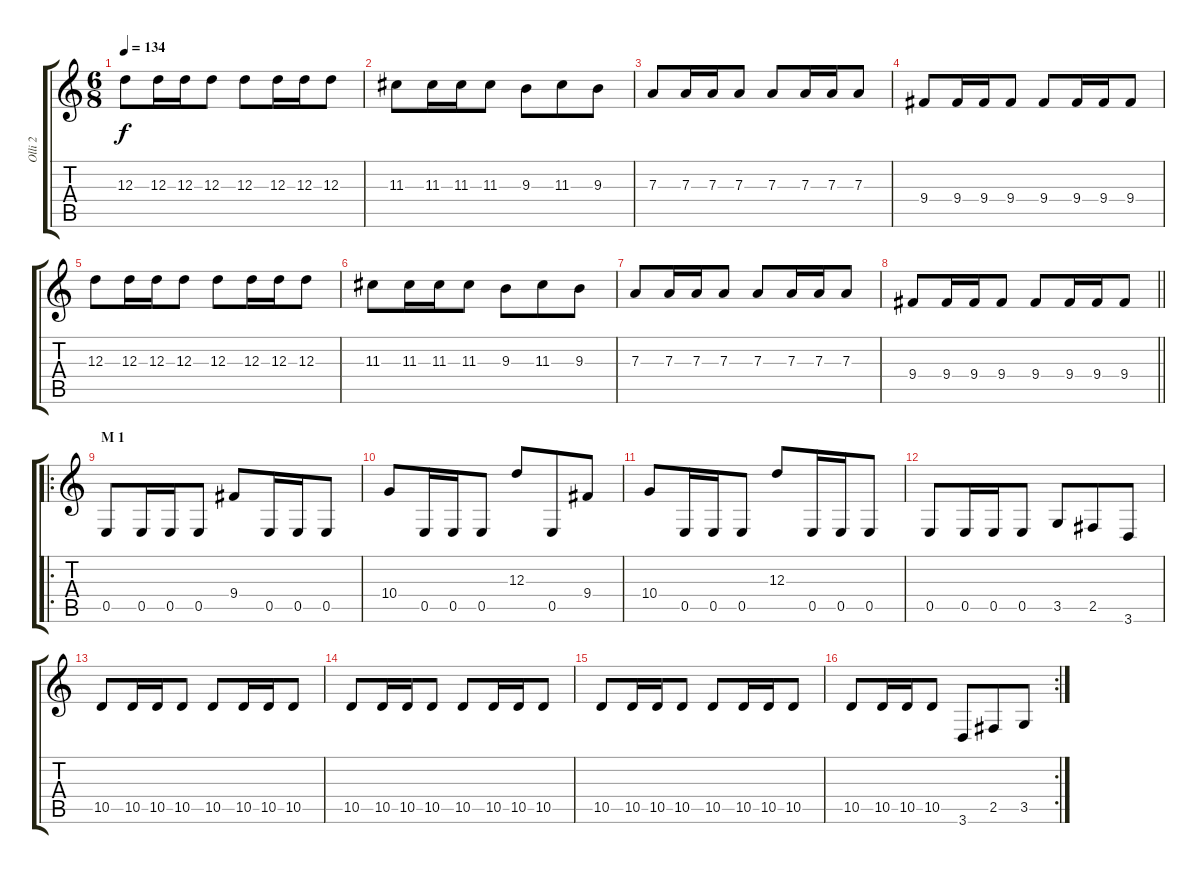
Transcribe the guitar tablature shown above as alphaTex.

\track ("Olli 2" "Olli 2") {instrument distortionguitar}
\staff {score tabs}
\tuning (B3 Gb3 D3 A2 E2 B1) {hide}
\ts (6 8)
\tempo 134
\clef g2
\ks c
12.3.8{dy f} 12.3.16 12.3.16 12.3.8 12.3.8 12.3.16 12.3.16 12.3.8 |
11.3.8 11.3.16 11.3.16 11.3.8 9.3.8 11.3.8 9.3.8 |
7.3.8 7.3.16 7.3.16 7.3.8 7.3.8 7.3.16 7.3.16 7.3.8 |
9.4.8 9.4.16 9.4.16 9.4.8 9.4.8 9.4.16 9.4.16 9.4.8 |
12.3.8 12.3.16 12.3.16 12.3.8 12.3.8 12.3.16 12.3.16 12.3.8 |
11.3.8 11.3.16 11.3.16 11.3.8 9.3.8 11.3.8 9.3.8 |
7.3.8 7.3.16 7.3.16 7.3.8 7.3.8 7.3.16 7.3.16 7.3.8 |
\barLineRight lightlight
9.4.8 9.4.16 9.4.16 9.4.8 9.4.8 9.4.16 9.4.16 9.4.8 |
\ro
\section ("" "M 1")
0.5.8 0.5.16 0.5.16 0.5.8 9.4.8 0.5.16 0.5.16 0.5.8 |
10.4.8 0.5.16 0.5.16 0.5.8 12.3.8 0.5.8 9.4.8 |
10.4.8 0.5.16 0.5.16 0.5.8 12.3.8 0.5.16 0.5.16 0.5.8 |
0.5.8 0.5.16 0.5.16 0.5.8 3.5.8 2.5.8 3.6.8 |
10.5.8 10.5.16 10.5.16 10.5.8 10.5.8 10.5.16 10.5.16 10.5.8 |
10.5.8 10.5.16 10.5.16 10.5.8 10.5.8 10.5.16 10.5.16 10.5.8 |
10.5.8 10.5.16 10.5.16 10.5.8 10.5.8 10.5.16 10.5.16 10.5.8 |
\rc 2
10.5.8 10.5.16 10.5.16 10.5.8 3.6.8 2.5.8 3.5.8
